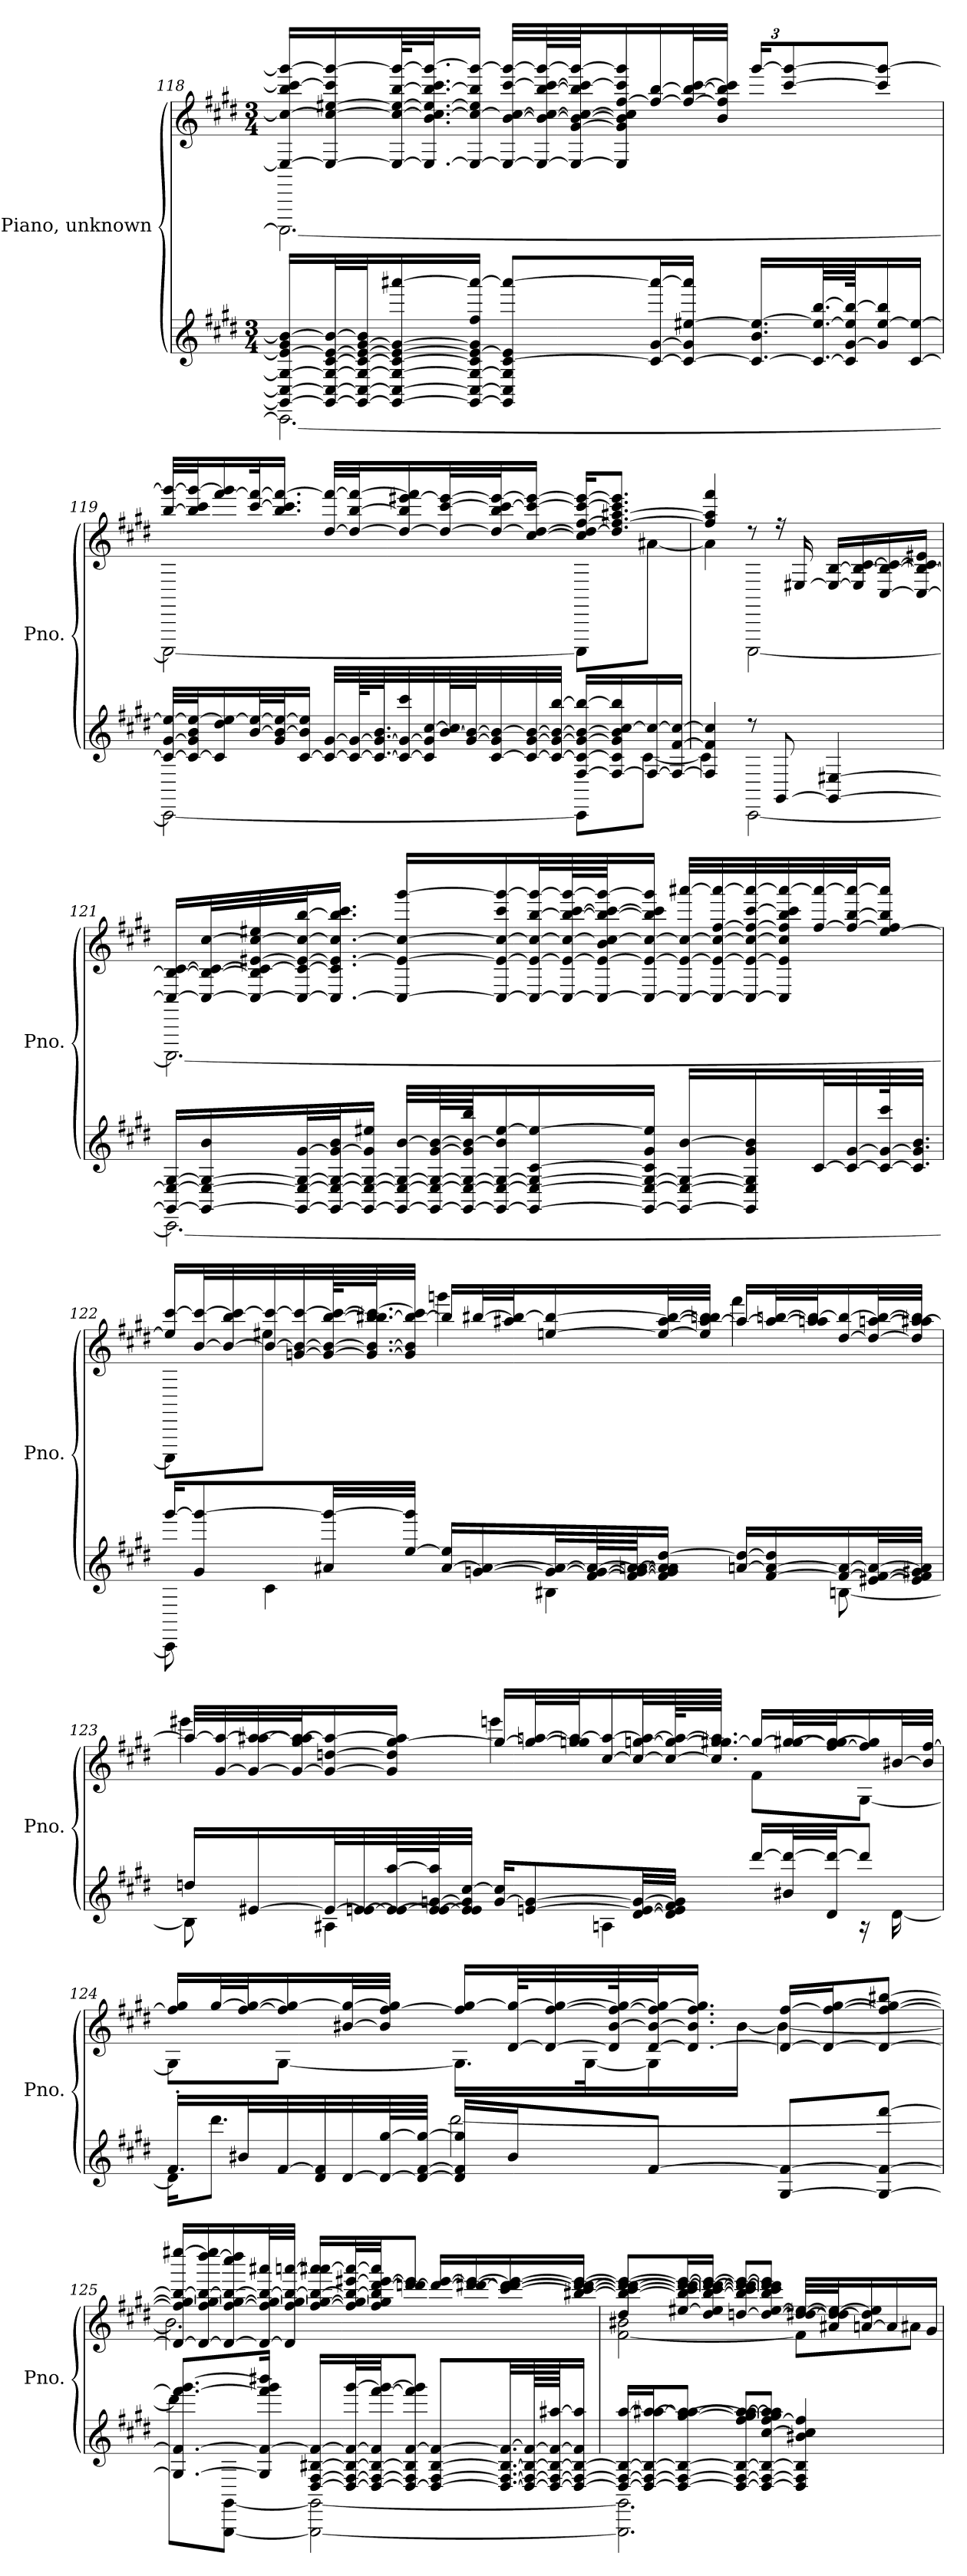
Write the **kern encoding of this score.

**kern	**kern
*part1	*part1
*staff2	*staff1
*I"Piano, unknown	*
*I'Pno.	*
!!LO:LB:g=z
*clefG2	*clefG2
*k[f#c#g#d#]	*k[f#c#g#d#]
*M3/4	*M3/4
=118	=118
*^	*^
16GG#/_ 16C#/_ 16G#/_ 16e#/_ 16g#/ 16b/_LL	2.CC#\_	16E#/_ 16cc#/_ 16bb/ 16ccc#/_ 16ggg#/_LL	2.CCC#\_
32GG#/_ 32C#/_ 32G#/_ [32c#/ 32e#/_ 32b/_L	.	16E#/_ 16cc#/_ [16ee#X/ 16ccc#/] 16ggg#/_	.
32GG#/_ 32C#/_ 32G#/_ 32c#/_ 32e#/_ [32g#/ 32b/]J	.	.	.
16GG#/_ 16C#/_ 16G#/_ 16c#/_ 16e#/_ 16g#/_ [16aaa#X/	.	64E#/_ 64cc#/_ 64ee#/_ [64bb/ 64ggg#/_KL	.
.	.	32.E#/_ 32.b/ 32.cc#/_ 32.ee#/_ 32.bb/_ 32.ccc#/ 32.ggg#/_J	.
16GG#/_ 16C#/_ 16G#/_ 16c#/] 16e#/_ 16g#/] 16ff#/ 16aaa#/_JJ	.	16E#/_ 16cc#/_ 16ee#/] 16bb/] 16ggg#/_JJ	.
8GG#/] 8C#/] 8G#/] [8c#/ 8e#/] 8aaa#/_L	.	32E#/_ [32b/ 32cc#/_ [32ccc#/ 32ggg#/_LLL	.
.	.	64E#/_ 64b/_ 64cc#/_ [64bb/ 64ccc#/_ 64ggg#/_L	.
.	.	64E#/_ [64g#/ 64b/_ 64cc#/_ 64bb/] 64ccc#/_ 64ggg#/_JJ	.
.	.	16E#/] 16g#/] 16b/] 16cc#/] [16ff#/ 16ccc#/] 16ggg#/]	.
16c#/_ [16g#/ 16aaa#/_L	.	16ff#/_ [16bb/	.
16c#/_ 16g#/] [16ee#X/ 16aaa#/]JJ	.	32ff#/_ 32bb/_ [32ccc#/L	.
.	.	32b/ 32ff#/] 32bb/] 32ccc#/]JJJ	.
*	*	*Xbrackettup	*
16.c#/_ 16.b/ 16.ee#/_LL	.	[24ggg#/KL	.
.	.	[12ccc#/ 12ggg#/_	.
64.c#/_ 64.ee#/_ [64.bb/LL	.	.	.
128c#/] [128g#/ 128ee#/] 128bb/_JJK	.	.	.
16g#/] [16ee#/ 16bb/]	.	8ccc#/] 8ggg#/_J	.
[16c#/ 16ee#/_JJ	.	.	.
!!LO:PB:g=z	!!
=119	=119	=119	=119
32c#/_ [32g#/ 32ee#/_LLL	2CC#\_	[32bb/ 32ggg#/_LLL	2CCC#\_
32c#/_ 32g#/] 32b/ 32ee#/_J	.	32bb/] 32ccc#/ 32ggg#/_J	.
16c#/] 16dd#/ 16ee#/_	.	[16fff#/ 16ggg#/]	.
[32b/ 32ee#/_L	.	[32ccc#/ 32fff#/_K	.
32g#/ 32b/_ 32ee#/_J	.	16.bb/ 16.ccc#/] 16.fff#/_JJ	.
[16c#/ 16b/] 16ee#/]JJ	.	.	.
32c#/_ [32g#/LLL	.	[32dd#/ 32fff#/_LLL	.
128c#/_ 128g#/_KL	.	32dd#/_ [32bb/ 32fff#/_J	.
64.c#/_ 64.g#/_ 64.b/J	.	.	.
32c#/_ 32g#/_ 32ccc#/	.	16dd#/_ 16bb/] [16eee#X/ 16fff#/]	.
32c#/] 32g#/] [32cc#/	.	.	.
[64b/ 64cc#/]L	.	32dd#/_ [32ccc#/ 32eee#/_L	.
[64g#/ 64b/_J	.	.	.
[32c#/ 32g#/] 32b/_	.	32dd#/_ 32bb/ 32ccc#/_ 32eee#/_J	.
32c#/_ [32g#/ 32b/_	.	[16cc#/ 16dd#/_ 16ccc#/_ 16eee#/_JJ	.
32c#/_ 32g#/_ 32b/_ [32bb/JJJ	.	.	.
[16F#/ 16c#/_ 16g#/_ 16b/_ 16bb/_LL	8CC#\L]	16cc#/] 16dd#/_ [16ff#/ 16ccc#/_ 16eee#/_KL	8CCC#\L]
16F#/_ 16c#/] 16g#/] 16b/] [16cc#/ 16bb/]	.	8.dd#/] 8.ff#/_ [8.aa#X/ 8.ccc#/] 8.eee#/]J	.
16F#/_ 16cc#/_	[8c#\J	.	[8a#X\J
16F#/_ [16f#/ 16cc#/_JJ	.	.	.
!!LO:LB:g=z	!!
=120	=120	=120	=120
4F#/] 4f#/] 4cc#/]	4c#\]	4ff#/] 4aa#/] 4fff#/	4a#\]
8r	[2CC#\	8r	[2CCC#\
[8GG#/	.	16r	.
.	.	[16E#X/	.
4GG#/_ [4E#X/	.	16E#/_ [16B/LL	.
.	.	16E#/] 16B/_ [16c#/	.
.	.	[16C#/ 16B/_ 16c#/_	.
.	.	16C#/_ 16B/_ 16c#/] 16e#X/JJ	.
!!LO:LB:g=z	!!
=121	=121	=121	=121
16GG#/_ 16E#/_ [16G#/LL	2.CC#\_	16C#/_ 16B/_ [16c#/LL	2.CCC#\_
16GG#/_ 16E#/_ 16G#/_ 16b/	.	32C#/_ 32B/_ 32c#/_ [32cc#/L	.
.	.	32C#/_ 32B/] 32c#/_ [32e#X/ 32cc#/_ 32ee#X/	.
32GG#/_ 32E#/_ 32G#/_ [32g#/L	.	32C#/_ 32c#/_ 32e#/_ 32cc#/_ [32bb/J	.
32GG#/_ 32E#/_ 32G#/_ 32g#/_ 32b/J	.	16.C#/_ 16.c#/] 16.e#/_ 16.cc#/_ 16.bb/] 16.ccc#/JJ	.
16GG#/_ 16E#/_ 16G#/_ 16g#/] 16ee#X/JJ	.	.	.
32GG#/_ 32E#/_ 32G#/_ [32b/LLL	.	16C#/_ 16e#/_ 16cc#/_ [16ggg#/LL	.
64GG#/_ 64E#/_ 64G#/_ [64g#/ 64b/_L	.	.	.
64GG#/_ 64E#/_ 64G#/_ 64g#/] 64b/_ 64bb/JJ	.	.	.
16GG#/_ 16E#/_ 16G#/_ 16b/] [16ee#/	.	16C#/_ 16e#/_ 16cc#/_ 16ccc#/ 16ggg#/_	.
16GG#/_ 16E#/_ 16G#/_ [16c#/ 16ee#/_	.	32C#/_ 32e#/_ 32cc#/_ [32bb/ 32ggg#/_L	.
.	.	64C#/_ 64e#/_ 64cc#/_ 64bb/_ [64ccc#/ 64ggg#/_L	.
.	.	64C#/_ 64e#/_ 64b/ 64cc#/_ 64bb/_ 64ccc#/_ 64ggg#/_JJ	.
16GG#/_ 16E#/_ 16G#/_ 16c#/] 16g#/ 16ee#/]JJ	.	16C#/_ 16e#/_ 16cc#/_ 16bb/] 16ccc#/] 16ggg#/]JJ	.
16GG#/_ 16E#/_ 16G#/_ [16b/LL	.	32C#/_ 32e#/_ 32cc#/_ [32aaa#X/LLL	.
.	.	32C#/_ 32e#/_ 32cc#/_ [32ff#/ 32aaa#/_	.
16GG#/] 16E#/] 16G#/] 16g#/ 16b/]	.	32C#/_ 32e#/_ 32cc#/_ 32ff#/_ [32ccc#/ 32aaa#/_	.
.	.	32C#/] 32e#/] 32cc#/] 32ff#/] 32bb/ 32ccc#/] 32aaa#/_	.
[32c#/L	.	[32ff#/ 32aaa#/_	.
32c#/_ [32g#/	.	32ff#/_ [32bb/ 32aaa#/_J	.
64c#/_ 64g#/_ 64ccc#/K	.	[16ee#/ 16ff#/] 16bb/] 16aaa#/]JJ	.
32.c#/] 32.g#/] 32.b/JJJ	.	.	.
!!LO:LB:g=z	!!
=122	=122	=122	=122
[16ggg#/KL	8CC#\]	16ee#/] [16ccc#/LL	8CCC#\L]
8g#/ 8ggg#/_	.	[32b/ 32ccc#/_L	.
.	.	32b/_ 32bb/ 32ccc#/_	.
.	4c#\	32b/_ 32ccc#/_	8ee#X\J
.	.	[32gn/ 32b/_ 32ccc#/_	.
32a#X/ 32ggg#/_LL	.	128g/_ 128b/_ [128bb/ 128ccc#/_KL	.
.	.	64.g/_ 64.b/_ 64.bb/_ 64.bb#X/ 64.ccc#/_J	.
[32ee/ 32ggg#/]JJJ	.	32g/] 32b/] 32bb/_ 32ccc#/]JJJ	.
[16a#/ 16ee/]LL	.	16bb/LL]	4gggn\
[16gn/ 16a#/_	.	[32bb#X/L	.
.	.	32aa#X/ 32bb#/_J	.
32g/_ 32a#/_L	4B#X\	[16een/ 16bb#/_	.
[64f#/ 64g/_ 64a#/_L	.	.	.
64f#/_ 64g/_ [64an/ 64a#/_JJ	.	.	.
16f#/] 16g/] 16a/] 16a#/] [16dd#/JJ	.	32ee/_ [32aa#/ 32bb#/_L	.
.	.	32ee/] 32aa#/_ 32bbn/ 32bb#/]JJJ	.
[16an/ 16dd#/_LL	.	16aa#/LL_	4fff#\
[16f#/ 16a/_ 16dd#/]	.	32aa#/_ [32bbn/L	.
.	.	32aan/ 32aa#/] 32bb/_J	.
16f#/_ 16a/_	[8Bn\	[16dd#/ 16bb/_	.
[32e#X/ 32f#/_ 32a/_L	.	32dd#/_ [32aan/ 32bb/_L	.
32e#/] 32f#/] 32g#X/ 32a/]JJJ	.	32dd#/] 32aa/_ 32aa#X/ 32bb/]JJJ	.
!!LO:LB:g=z	!!
=123	=123	=123	=123
16ddn/LL	8B\]	32aa/LLL_	4eee#X\
.	.	[32g#/ 32aa/_	.
[16e#X/	.	32g#/_ 32aa/_ [32aa#X/	.
.	.	32g#/_ 32gg#/ 32aa/] 32aa#/_J	.
32e#/L_	4A#X\	16g#/_ [16ddn/ 16aa#/_	.
[32en/ 32e#/_	.	.	.
64e/_ 64e#/_ [64aa/L	.	16g#/] 16dd/] [16gg#/ 16aa#/]JJ	.
64e/_ 64e#/_ [64gn/ 64aa/]J	.	.	.
32e/] 32e#/] 32g/] [32cc#/JJJ	.	.	.
[16g/ 16cc#/]KL	.	16gg#/LL_	4eeen\
[8en/ 8g/_	.	32gg#/_ [32aan/L	.
.	.	32ggn/ 32gg#/] 32aa/_J	.
.	4An\	[16cc#/ 16aa/_	.
[32d#/ 32e/_ 32g/_LL	.	32cc#/_ [32ggn/ 32aa/_L	.
32d#/] 32e/] 32f#/ 32g/]JJJ	.	128cc#/_ 128gg/_ 128aa/_KL	.
.	.	64.cc#/] 64.gg/_ 64.gg#X/ 64.aa/]JJJJ	.
[16ddd#/LL	.	16gg/LL_	8f#\L
32b#X/ 32ddd#/_L	.	32gg/_ [32gg#X/L	.
32d#/ 32ddd#/_JJ	.	[32ff#/ 32gg/] 32gg#/_J	.
8ddd#/J]	16r	16ff#/] 16gg#/]	[8G#\J
.	[16d#\	[32b#X/L	.
.	.	32b#/] [32ff#/JJJ	.
!!LO:LB:g=z	!!
=124	=124	=124	=124
16.f#'/LL	16d#\KL]	16ff#/] 16gg#/LL	8G#\L]
.	8.ddd#\J	[32gg#/L	.
32b#X/L	.	[32ff#/ 32gg#/_J	.
[32f#/	.	16ff#/] 16gg#/_	[8G#\J
32d#/ 32f#/]	.	.	.
[32d#/	.	[32b#X/ 32gg#/_L	.
64d#/_ [64gg#/L	.	32b#/] [32ff#/ 32gg#/]JJJ	.
64d#/_ [64f#/ 64gg#/_JJJJ	.	.	.
16d#/] 16f#/] 16gg#/]LL	[2ddd#\	16ff#/] [16gg#/LL	16.G#\LL]
16b#/J	.	[64d#/ 64gg#/_KL	.
.	.	32d#/_ [32ff#/ 32gg#/_	.
.	.	.	[32G#\K
.	.	64d#/] [64b#/ 64ff#/_ 64gg#/_K	.
[8f#/J	.	[32d#/ 32b#/_ 32ff#/] 32gg#/_J	16G#\]
.	.	16.d#/_ 16.b#/] 16.ff#/ 16.gg#/]JJ	.
.	.	.	[16b#\JJ
[8G#/ 8f#/_L	.	16d#/_ [16ff#/LL	4b#\_
.	.	16d#/_ 16ff#/_ [16gg#/J	.
8G#/_ 8f#/_ [8fff#/J	.	8d#/_ 8ff#/_ 8gg#/_ [8bb#X/J	.
!!LO:PB:g=z	!!
=125	=125	=125	=125
8.G#/_ 8.f#/_ 8.fff#/_ [8.ggg#/L	8ddd#\L]	16d#/_ 16ff#/_ 16gg#/_ 16bb#/_ [16eeee#X/LL	2.b#\]
.	.	16d#/_ 16ff#/_ 16gg#/_ 16bb#/_ [16dddd#/ 16eeee#/]	.
.	[8GGG#\ [8GG#\J	16d#/_ 16ff#/_ 16gg#/_ 16bb#/_ 16cccc#/ 16dddd#/]	.
16G#/] 16f#/_ 16fff#/] 16ggg#/] 16bbb#X/Jk	.	32d#/_ 32ff#/_ 32gg#/_ 32bb#/_ 32aaa#X/L	.
.	.	32d#/] 32ff#/_ 32gg#/_ 32bb#/_ [32aaan/JJJ	.
[16D#/ [16F#/ [16B#X/ 16f#/_LL	2GGG#\_ 2GG#\_	16ff#/_ 16gg#/_ 16bb#/_ 16aaa/] [16aaa#X/LL	.
32D#/_ 32F#/_ 32B#/_ 32f#/_ [32ggg#/L	.	32ff#/_ 32gg#/_ 32bb#/_ [32eee#X/ 32aaa#/_L	.
32D#/_ 32F#/_ 32B#/_ 32f#/] [32fff#/ 32ggg#/_JJ	.	32ff#/] 32gg#/] 32bb#/] [32ddd#/ 32eee#/_ 32aaa#/]JJ	.
8D#/_ 8F#/] 8B#/] [8f#/ 8fff#/] 8ggg#/]J	.	[8dddn/ 8ddd#/] 8eee#/]J	.
8D#/_ [8F#/ [8B#/ 8f#/_L	.	16ddd/_ [16eee#/LL	.
.	.	16ddd/_ [16ddd#X/ 16eee#/_	.
32.D#/_ 32.F#/_ 32.B#/_ 32.f#/_LL	.	[16ccc#/ 16ddd/_ 16ddd#/_ 16eee#/_	.
128D#/_ 128F#/_ 128B#/_ 128f#/_LL	.	.	.
128D#/_ 128F#/_ 128B#/_ 128f#/_ [128aa#X/JJJ	.	.	.
16D#/_ 16F#/_ 16B#/_ 16f#/] 16aa#/]JJ	.	[16bb#X/ 16ccc#/_ 16ddd/_ 16ddd#/_ 16eee#/_JJ	.
!!LO:LB:g=z	!!
=126	=126	=126	=126
16D#/_ 16F#/_ 16B#/_ [16aa/LL	2.GGG#\] 2.GG#\]	8dd#/ 8bb#/_ 8ccc#/_ 8ddd/_ 8ddd#/_ 8eee#/_L	[2f#\ 2b#X\
16D#/_ 16F#/_ 16B#/_ 16aa/_ [16aa#X/J	.	.	.
8D#/_ 8F#/_ 8B#/_ [8gg#/ 8aa/_ 8aa#/_J	.	[16ee#X/ 16bb#/_ 16ccc#/_ 16ddd/_ 16ddd#/_ 16eee#/_L	.
.	.	16dd#/ 16ee#/] 16bb#/_ 16ccc#/_ 16ddd/_ 16ddd#/_ 16eee#/_JJ	.
8D#/_ 8F#/_ 8B#/_ [8ff#/ 8gg#/_ 8aa/_ 8aa#/_L	.	[8ddn/ 8bb#/_ 8ccc#/_ 8ddd/_ 8ddd#/_ 8eee#/_L	.
8D#/_ 8F#/_ 8B#/_ [8cc#/ 8ff#/_ 8gg#/] 8aa/] 8aa#/]J	.	8dd/_ [8ee#/ 8bb#/] 8ccc#/] 8ddd/] 8ddd#/] 8eee#/]J	.
4D#/] 4F#/] 4B#/] 4b#X/ 4cc#/] 4ff#/]	.	32dd/_ [32dd#X/ 32ee#/_LLL	8f#\L]
.	.	32a#X/ 32dd/_ 32dd#/] 32ee#/_J	.
.	.	[16an/ 16dd/] 16ee#/]	.
.	.	16a/]	8a#X\J
.	.	16g#/JJ	.
*v	*v	*	*
*	*v	*v
=	=
*-	*-
